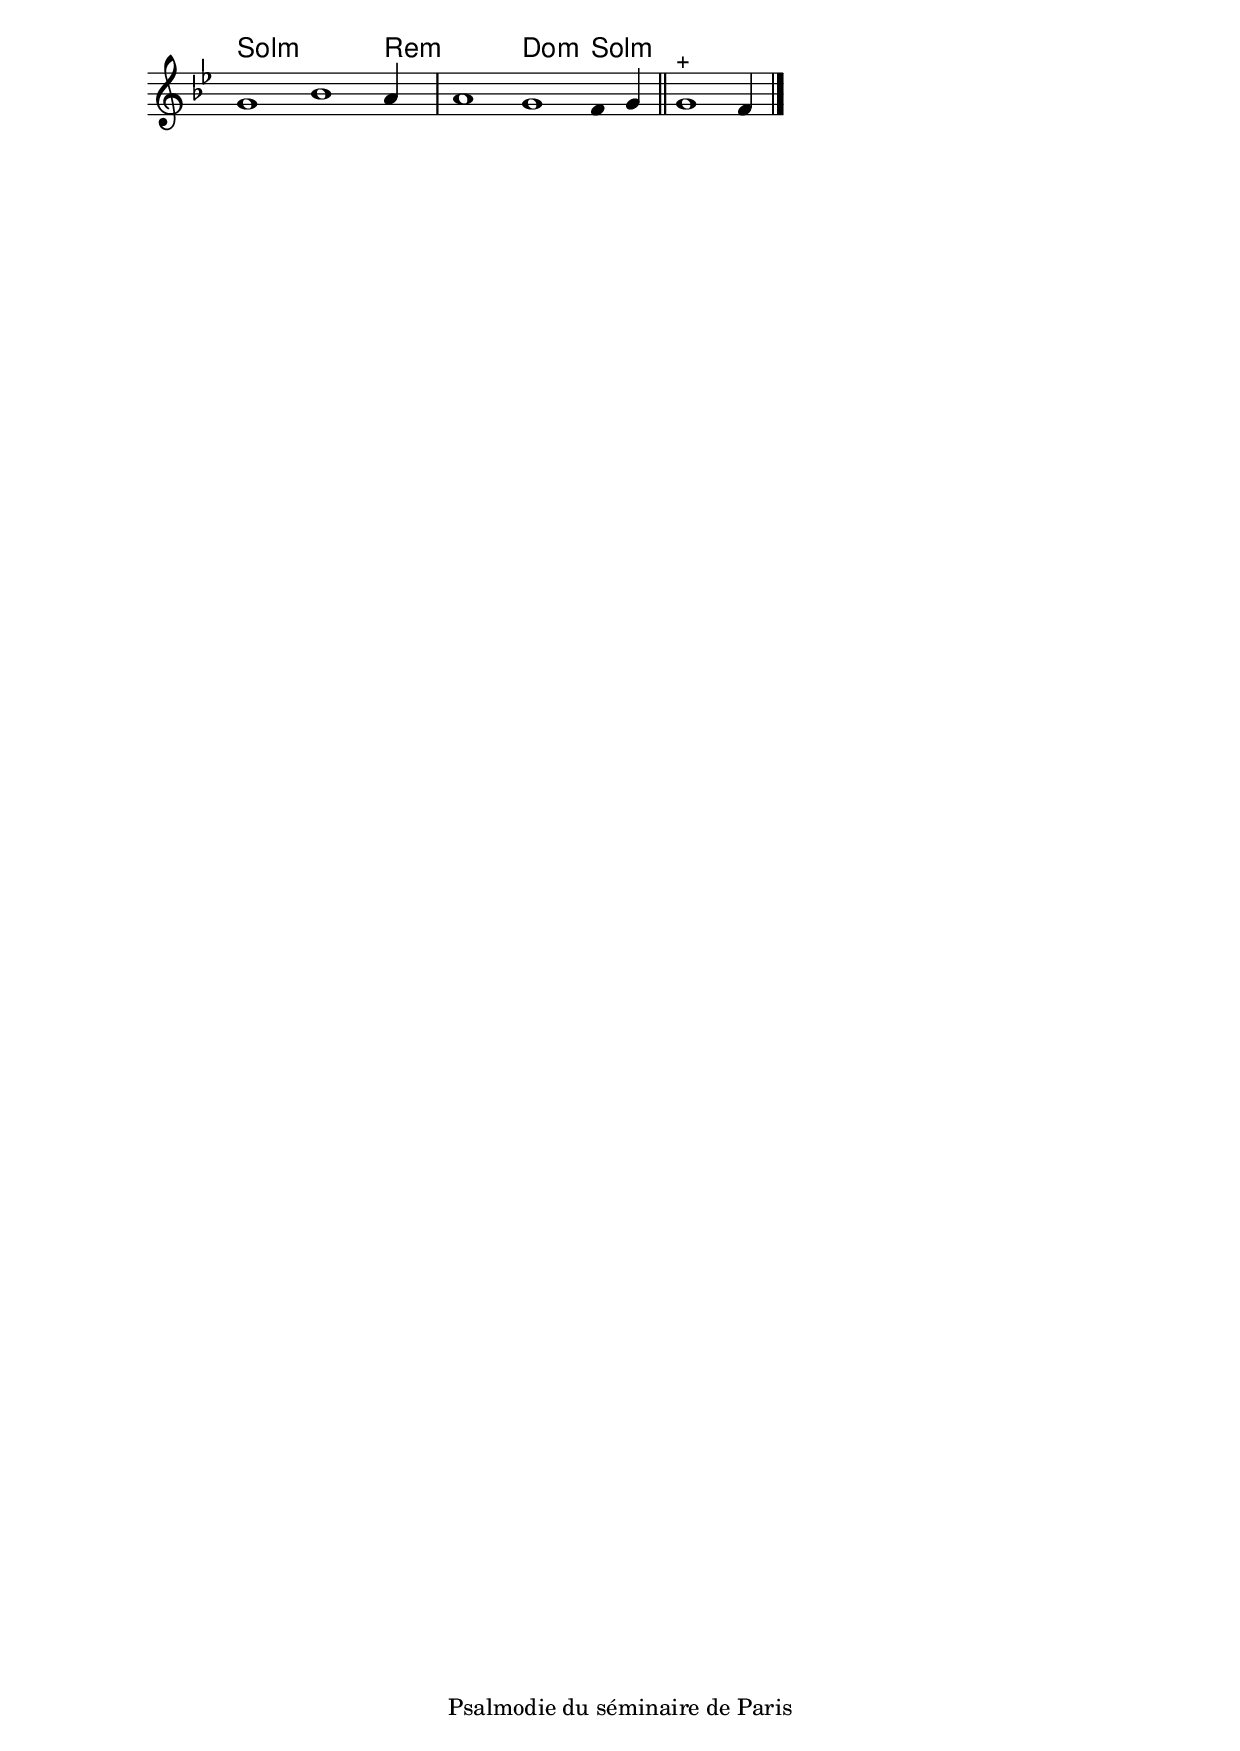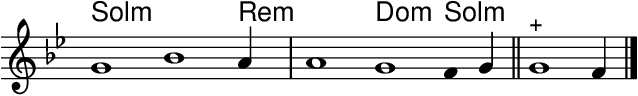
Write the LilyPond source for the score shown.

#(ly:set-option 'crop #t)
\version "2.20.0"
\language "italiano"

stemOff = \hide Staff.Stem
stemOn  = \undo \stemOff

\header {
  %title = "Cantique de l'Ancien Testament 19"
  %tagline = ##f
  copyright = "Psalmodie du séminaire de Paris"
}

\score {
  <<
    \new ChordNames {
      \set chordChanges = ##t
      \chordmode { 
        sol1:m sol1:m re4:m 
        re1:m do1:m sol4:m
      }
    }
    \new Staff \with { \remove "Time_signature_engraver" }
    \relative
    {
      \key sib \major
      \cadenzaOn
      \stemOff sol'1 sib1 \stemOn la4
      \bar "|"
      \stemOff la1 sol1 fa4 \stemOn sol4
      \bar "||"
      \stemOff sol1^\markup{ + } \stemOn fa4
      \bar "|."
    }
  >>
}
